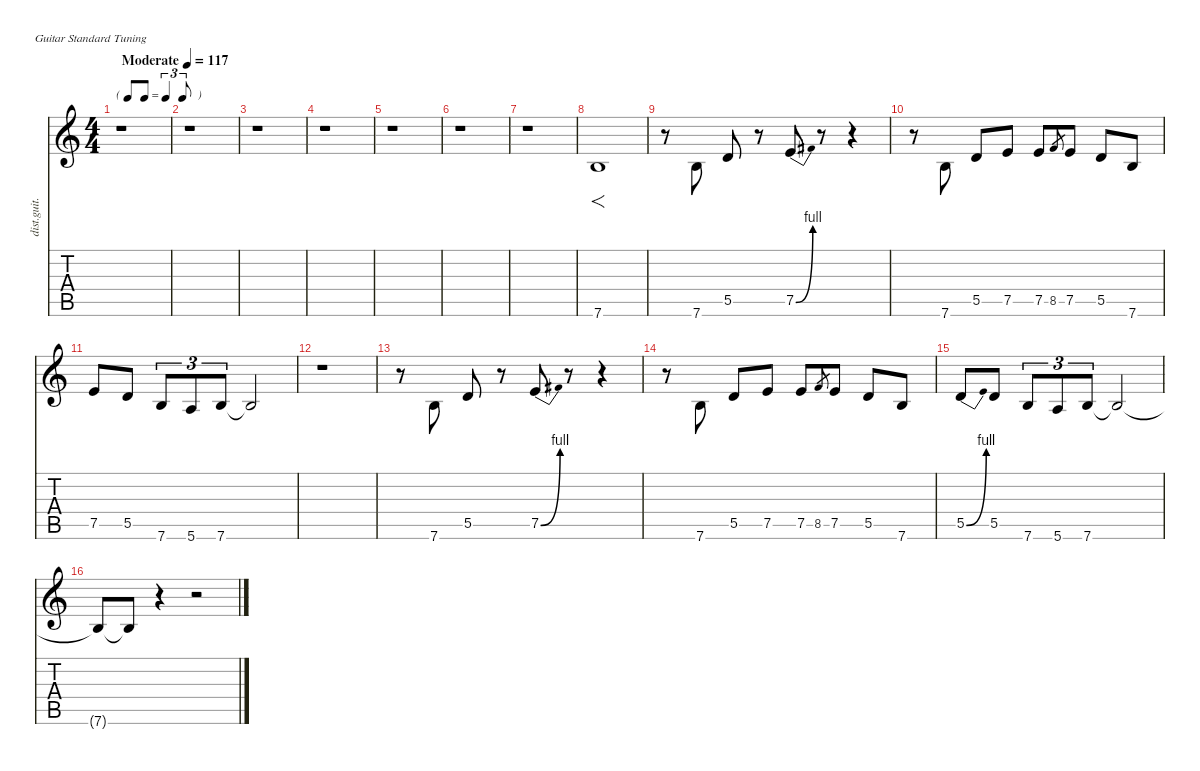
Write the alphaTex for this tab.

\defaultSystemsLayout 4
\hideDynamics
\bracketExtendMode nobrackets
\otherSystemsTrackNameOrientation horizontal
\track ("Guitare Solo" "dist.guit.") {instrument distortionguitar}
\staff {score tabs}
\tuning (E4 B3 G3 D3 A2 E2)
\ts (4 4)
\beaming (8 2 2 2 2)
\tf triplet8th
\tempo (117 "Moderate")
\clef g2
\ks c
r.1{dy f instrument distortionguitar beam Down} |
r.1{beam Down} |
r.1{beam Down} |
r.1{beam Down} |
r.1{beam Down} |
r.1{beam Down} |
r.1{beam Down} |
7.6.1{f beam Up} |
r.8{beam Down} 7.6.8{beam Up} 5.5.8{beam Up} r.8{beam Up} 7.5{be (bend 0 0 30 4)}.8{beam Up} r.8{beam Up} r.4{beam Up} |
r.8{beam Down} 7.6.8{beam Up} 5.5.8{beam Up} 7.5.8{beam Up} 7.5.8{beam Up} 8.5.8{gr dy mf beam Up} 7.5.8{dy f beam Up} 5.5.8{beam Up} 7.6.8{beam Up} |
7.5.8{beam Up} 5.5.8{beam Up} 7.6.8{tu (3 2) beam Up} 5.6.8{tu (3 2) beam Up} 7.6.8{tu (3 2) beam Up} 7.6{t}.2{beam Up} |
r.1{beam Down} |
r.8{beam Down} 7.6.8{beam Up} 5.5.8{beam Up} r.8{beam Up} 7.5{be (bend 0 0 30 4)}.8{beam Up} r.8{beam Up} r.4{beam Up} |
r.8{beam Down} 7.6.8{beam Up} 5.5.8{beam Up} 7.5.8{beam Up} 7.5.8{beam Up} 8.5.8{gr dy mf beam Up} 7.5.8{dy f beam Up} 5.5.8{beam Up} 7.6.8{beam Up} |
5.5{be (bend 0 0 30 4)}.8{beam Up} 5.5.8{beam Up} 7.6.8{tu (3 2) beam Up} 5.6.8{tu (3 2) beam Up} 7.6.8{tu (3 2) beam Up} 7.6{t}.2{beam Up} |
7.6{t}.8{beam Up} 7.6{t}.8{beam Up} r.4{beam Up} r.2{beam Up}
